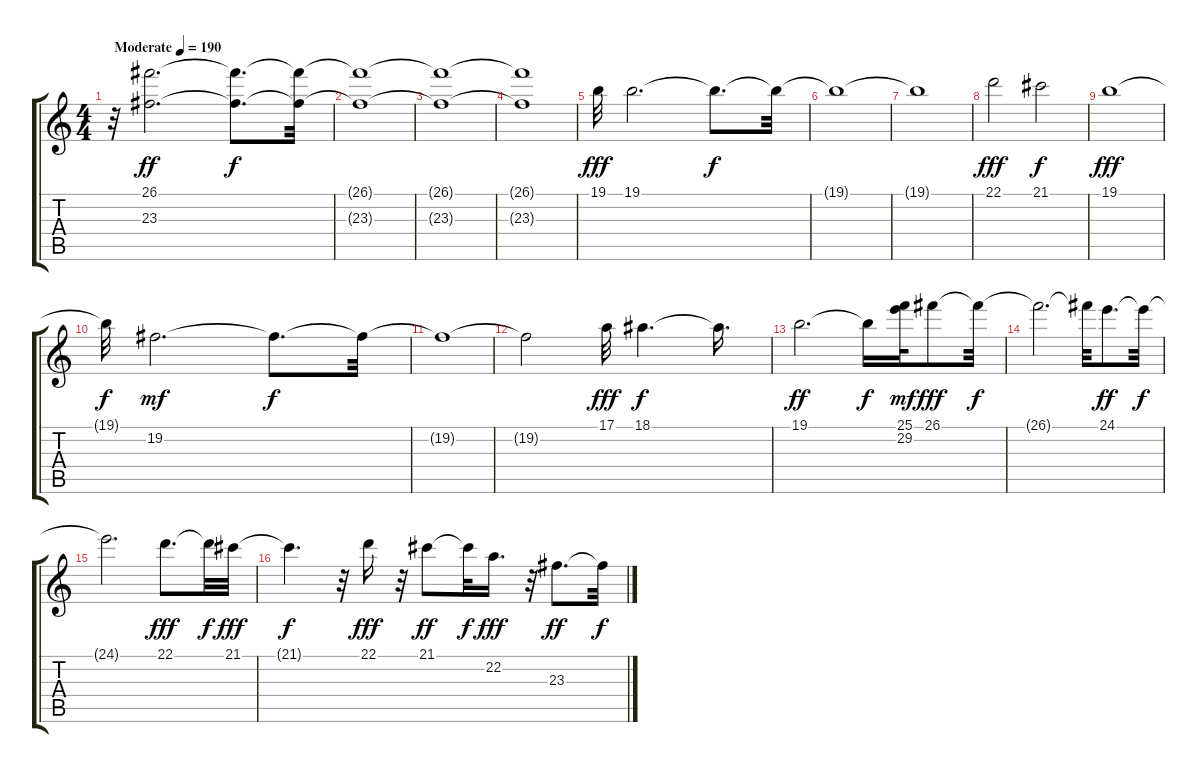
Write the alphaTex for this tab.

\track "" {instrument synthstrings1}
\staff {score tabs}
\tuning (E4 B3 G3 D3 A2 E2) {hide}
\ts (4 4)
\tempo (190 "Moderate")
\clef g2
\ks c
r.32{dy ff instrument synthstrings1} (26.1 23.3).2{d} (26.1{t} 23.3{t}).8{d dy f} (26.1{t} 23.3{t}).32 |
(26.1{t} 23.3{t}).1 |
(26.1{t} 23.3{t}).1 |
(26.1{t} 23.3{t}).1 |
19.1.32{dy fff} 19.1.2{d} 19.1{t}.8{d dy f} 19.1{t}.32 |
19.1{t}.1 |
19.1{t}.1 |
22.1.2{dy fff} 21.1.2{dy f} |
19.1.1{dy fff} |
19.1{t}.32{dy f} 19.2.2{d dy mf} 19.2{t}.8{d dy f} 19.2{t}.32 |
19.2{t}.1 |
19.2{t}.2 17.1.32{dy fff} 18.1.4{d dy f} 18.1{t}.16{d} |
19.1.2{d dy ff} 19.1{t}.16{dy f} (25.1 29.2).32{dy mf} 26.1.8{dy fff} 26.1{t}.32{dy f} |
26.1{t}.2{d} 26.1{t}.32 24.1.8{d dy ff} 24.1{t}.32{dy f} |
24.1{t}.2{d} 22.1.8{d dy fff} 22.1{t}.32{dy f} 21.1.32{dy fff} |
21.1{t}.4{d dy f} r.32 22.1.16{dy fff} r.32 21.1.8{dy ff} 21.1{t}.32{dy f} 22.2.16{d dy fff} r.32 23.3.8{d dy ff} 23.3{t}.32{dy f}
